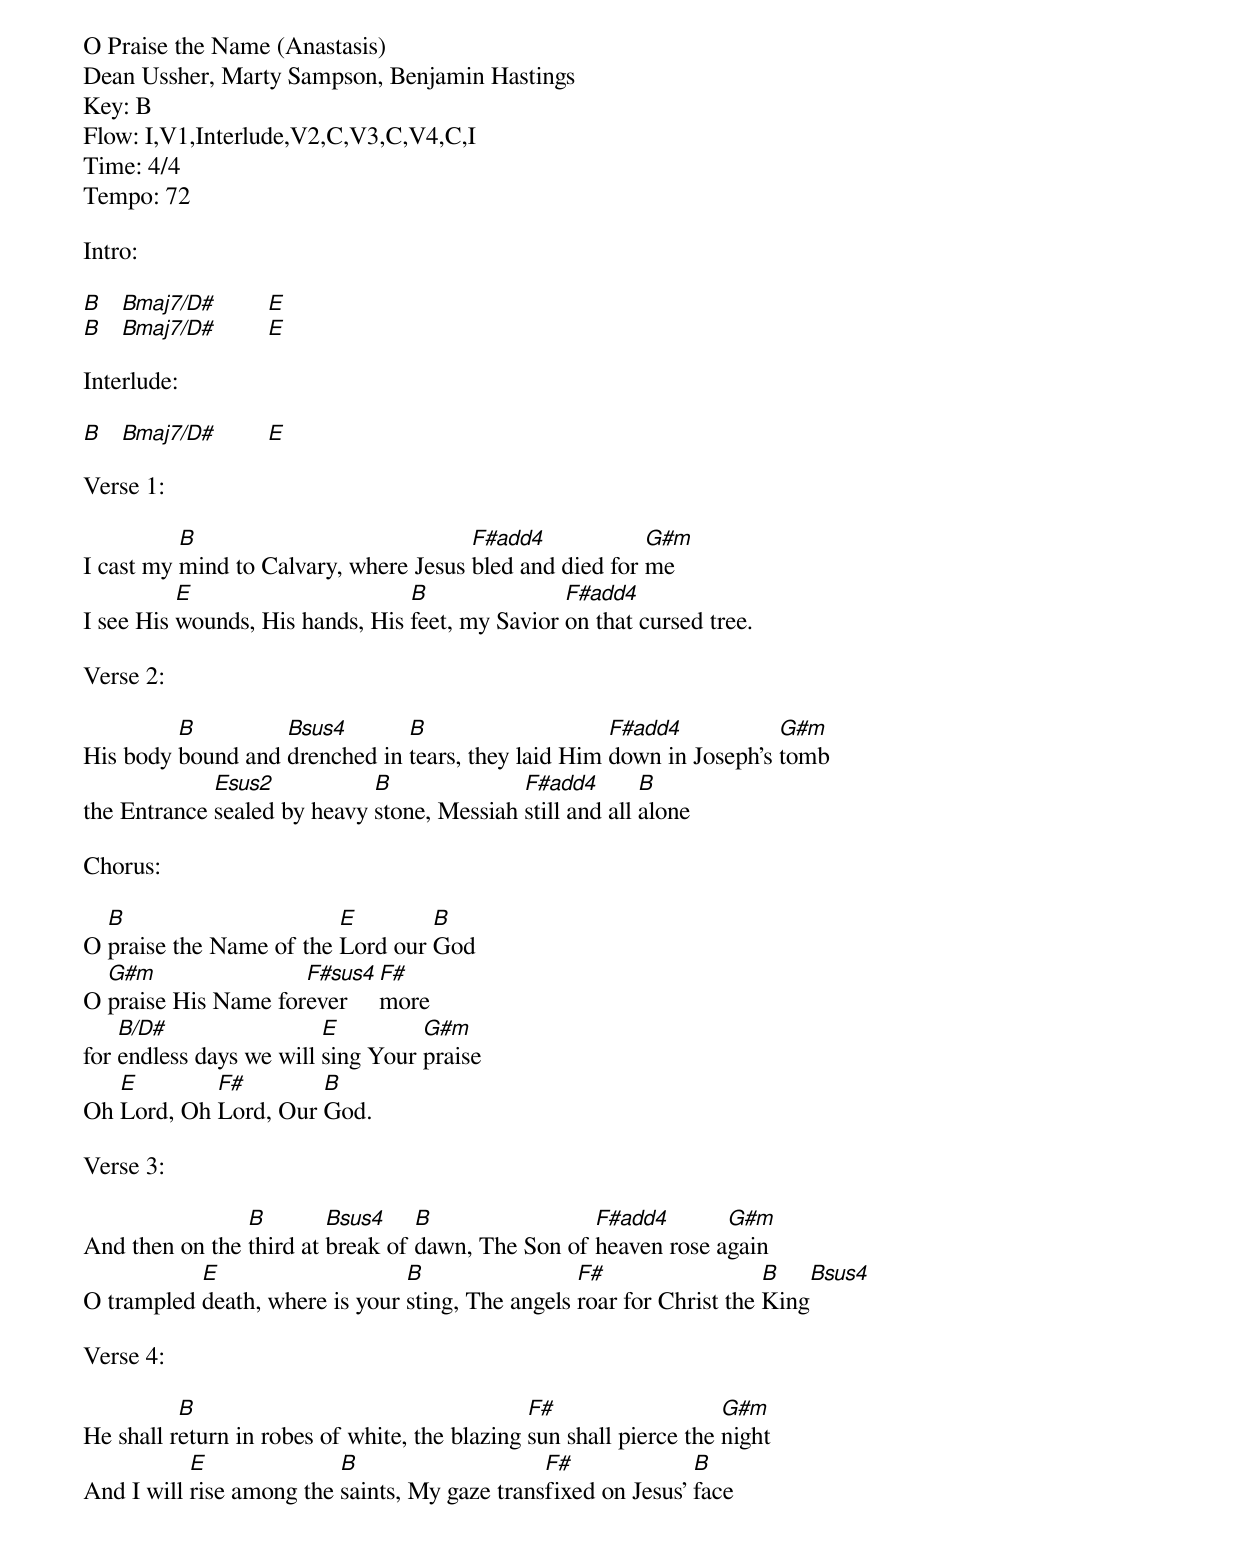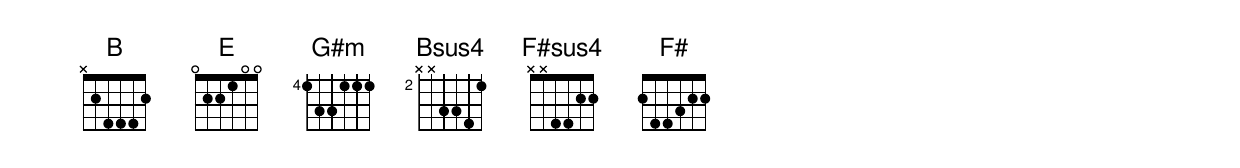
O Praise the Name (Anastasis)
Dean Ussher, Marty Sampson, Benjamin Hastings
Key: B
Flow: I,V1,Interlude,V2,C,V3,C,V4,C,I
Time: 4/4
Tempo: 72

Intro:

[B]   [Bmaj7/D#]        [E]
[B]   [Bmaj7/D#]        [E]

Interlude:

[B]   [Bmaj7/D#]        [E]

Verse 1:

I cast my [B]mind to Calvary, where Jesus [F#add4]bled and died for [G#m]me
I see His [E]wounds, His hands, His [B]feet, my Savior [F#add4]on that cursed tree.

Verse 2:

His body [B]bound and [Bsus4]drenched in [B]tears, they laid Him [F#add4]down in Joseph's [G#m]tomb
the Entrance [Esus2]sealed by heavy [B]stone, Messiah [F#add4]still and all [B]alone

Chorus:

O [B]praise the Name of the [E]Lord our [B]God
O [G#m]praise His Name for[F#sus4]ever[F#]more
for [B/D#]endless days we will [E]sing Your [G#m]praise
Oh [E]Lord, Oh [F#]Lord, Our [B]God.

Verse 3:

And then on the [B]third at [Bsus4]break of [B]dawn, The Son of [F#add4]heaven rose a[G#m]gain
O trampled [E]death, where is your [B]sting, The angels [F#]roar for Christ the [B]King[Bsus4]

Verse 4:

He shall r[B]eturn in robes of white, the blazing [F#]sun shall pierce the [G#m]night
And I will [E]rise among the [B]saints, My gaze trans[F#]fixed on Jesus' [B]face
